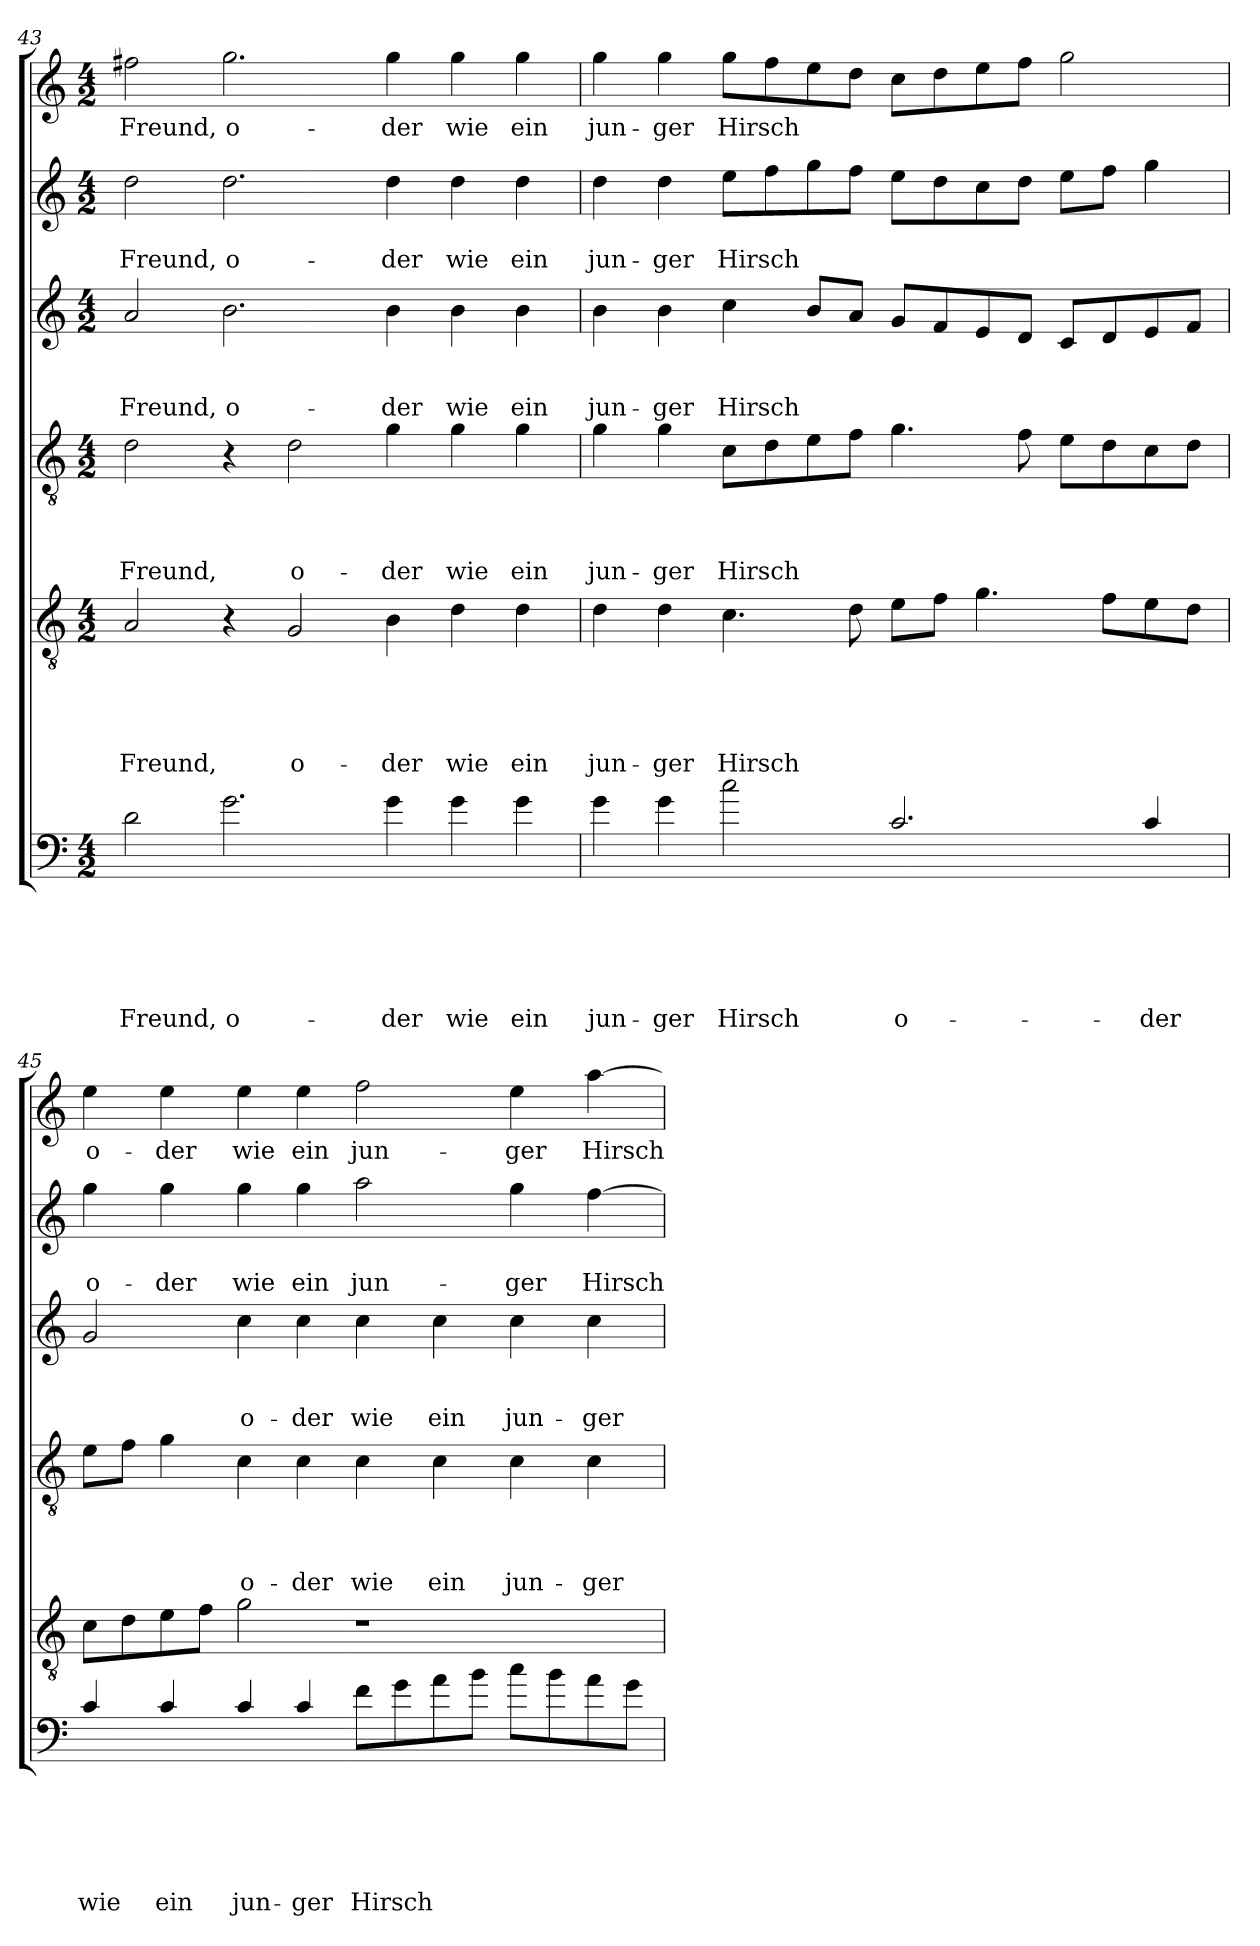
**kern	**text	**text	**text	**text	**text	**text	**kern	**text	**text	**text	**text	**text	**kern	**text	**text	**text	**text	**kern	**text	**text	**text	**kern	**text	**text	**kern	**text
*part6	*part6	*part6	*part6	*part6	*part6	*part6	*part5	*part5	*part5	*part5	*part5	*part5	*part4	*part4	*part4	*part4	*part4	*part3	*part3	*part3	*part3	*part2	*part2	*part2	*part1	*part1
*staff6	*staff6	*staff6	*staff6	*staff6	*staff6	*staff6	*staff5	*staff5	*staff5	*staff5	*staff5	*staff5	*staff4	*staff4	*staff4	*staff4	*staff4	*staff3	*staff3	*staff3	*staff3	*staff2	*staff2	*staff2	*staff1	*staff1
!!LO:LB:g=z
*clefF4	*	*	*	*	*	*	*clefGv2	*	*	*	*	*	*clefGv2	*	*	*	*	*clefG2	*	*	*	*clefG2	*	*	*clefG2	*
*ITrd8c14	*	*	*	*	*	*	*	*	*	*	*	*	*	*	*	*	*	*	*	*	*	*	*	*	*	*
*k[]	*	*	*	*	*	*	*k[]	*	*	*	*	*	*k[]	*	*	*	*	*k[]	*	*	*	*k[]	*	*	*k[]	*
*C:	*	*	*	*	*	*	*C:	*	*	*	*	*	*C:	*	*	*	*	*C:	*	*	*	*C:	*	*	*C:	*
*M4/2	*	*	*	*	*	*	*M4/2	*	*	*	*	*	*M4/2	*	*	*	*	*M4/2	*	*	*	*M4/2	*	*	*M4/2	*
=43	=43	=43	=43	=43	=43	=43	=43	=43	=43	=43	=43	=43	=43	=43	=43	=43	=43	=43	=43	=43	=43	=43	=43	=43	=43	=43
!	!	!	!	!	!	!LO:LY:b	!	!	!	!	!	!LO:LY:b	!	!	!	!	!LO:LY:b	!	!	!	!LO:LY:b	!	!	!LO:LY:b	!	!LO:LY:b
2D\	.	.	.	.	.	Freund,	2A/	.	.	.	.	Freund,	2d\	.	.	.	Freund,	2a/	.	.	Freund,	2dd\	.	Freund,	2ff#X\	Freund,
!	!	!	!	!	!	!LO:LY:b	!	!	!	!	!	!	!	!	!	!	!	!	!	!	!LO:LY:b	!	!	!LO:LY:b	!	!LO:LY:b
2.G\	.	.	.	.	.	o-	4r	.	.	.	.	.	4r	.	.	.	.	2.b\	.	.	o-	2.dd\	.	o-	2.gg\	o-
!	!	!	!	!	!	!	!	!	!	!	!	!LO:LY:b	!	!	!	!	!LO:LY:b	!	!	!	!	!	!	!	!	!
.	.	.	.	.	.	.	2G/	.	.	.	.	o-	2d\	.	.	.	o-	.	.	.	.	.	.	.	.	.
!	!	!	!	!	!	!LO:LY:b	!	!	!	!	!	!LO:LY:b	!	!	!	!	!LO:LY:b	!	!	!	!LO:LY:b	!	!	!LO:LY:b	!	!LO:LY:b
4G\	.	.	.	.	.	-der	4B\	.	.	.	.	-der	4g\	.	.	.	-der	4b\	.	.	-der	4dd\	.	-der	4gg\	-der
!	!	!	!	!	!	!LO:LY:b	!	!	!	!	!	!LO:LY:b	!	!	!	!	!LO:LY:b	!	!	!	!LO:LY:b	!	!	!LO:LY:b	!	!LO:LY:b
4G\	.	.	.	.	.	wie	4d\	.	.	.	.	wie	4g\	.	.	.	wie	4b\	.	.	wie	4dd\	.	wie	4gg\	wie
!	!	!	!	!	!	!LO:LY:b	!	!	!	!	!	!LO:LY:b	!	!	!	!	!LO:LY:b	!	!	!	!LO:LY:b	!	!	!LO:LY:b	!	!LO:LY:b
4G\	.	.	.	.	.	ein	4d\	.	.	.	.	ein	4g\	.	.	.	ein	4b\	.	.	ein	4dd\	.	ein	4gg\	ein
=44	=44	=44	=44	=44	=44	=44	=44	=44	=44	=44	=44	=44	=44	=44	=44	=44	=44	=44	=44	=44	=44	=44	=44	=44	=44	=44
!	!	!	!	!	!	!LO:LY:b	!	!	!	!	!	!LO:LY:b	!	!	!	!	!LO:LY:b	!	!	!	!LO:LY:b	!	!	!LO:LY:b	!	!LO:LY:b
4G\	.	.	.	.	.	jun-	4d\	.	.	.	.	jun-	4g\	.	.	.	jun-	4b\	.	.	jun-	4dd\	.	jun-	4gg\	jun-
!	!	!	!	!	!	!LO:LY:b	!	!	!	!	!	!LO:LY:b	!	!	!	!	!LO:LY:b	!	!	!	!LO:LY:b	!	!	!LO:LY:b	!	!LO:LY:b
4G\	.	.	.	.	.	-ger	4d\	.	.	.	.	-ger	4g\	.	.	.	-ger	4b\	.	.	-ger	4dd\	.	-ger	4gg\	-ger
!	!	!	!	!	!	!LO:LY:b	!	!	!	!	!	!LO:LY:b	!	!	!	!	!LO:LY:b	!	!	!	!LO:LY:b	!	!	!LO:LY:b	!	!LO:LY:b
2c\	.	.	.	.	.	Hirsch	4.c\	.	.	.	.	Hirsch	8c\L	.	.	.	Hirsch	4cc\	.	.	Hirsch	8ee\L	.	Hirsch	8gg\L	Hirsch
.	.	.	.	.	.	.	.	.	.	.	.	.	8d\	.	.	.	.	.	.	.	.	8ff\	.	.	8ff\	.
.	.	.	.	.	.	.	.	.	.	.	.	.	8e\	.	.	.	.	8b/L	.	.	.	8gg\	.	.	8ee\	.
.	.	.	.	.	.	.	8d\	.	.	.	.	.	8f\J	.	.	.	.	8a/J	.	.	.	8ff\J	.	.	8dd\J	.
!	!	!	!	!	!	!LO:LY:b	!	!	!	!	!	!	!	!	!	!	!	!	!	!	!	!	!	!	!	!
2.C/	.	.	.	.	.	o-	8e\L	.	.	.	.	.	4.g\	.	.	.	.	8g/L	.	.	.	8ee\L	.	.	8cc\L	.
.	.	.	.	.	.	.	8f\J	.	.	.	.	.	.	.	.	.	.	8f/	.	.	.	8dd\	.	.	8dd\	.
.	.	.	.	.	.	.	4.g\	.	.	.	.	.	.	.	.	.	.	8e/	.	.	.	8cc\	.	.	8ee\	.
.	.	.	.	.	.	.	.	.	.	.	.	.	8f\	.	.	.	.	8d/J	.	.	.	8dd\J	.	.	8ff\J	.
.	.	.	.	.	.	.	.	.	.	.	.	.	8e\L	.	.	.	.	8c/L	.	.	.	8ee\L	.	.	2gg\	.
.	.	.	.	.	.	.	8f\L	.	.	.	.	.	8d\	.	.	.	.	8d/	.	.	.	8ff\J	.	.	.	.
!	!	!	!	!	!	!LO:LY:b	!	!	!	!	!	!	!	!	!	!	!	!	!	!	!	!	!	!	!	!
4C/	.	.	.	.	.	-der	8e\	.	.	.	.	.	8c\	.	.	.	.	8e/	.	.	.	4gg\	.	.	.	.
.	.	.	.	.	.	.	8d\J	.	.	.	.	.	8d\J	.	.	.	.	8f/J	.	.	.	.	.	.	.	.
=45	=45	=45	=45	=45	=45	=45	=45	=45	=45	=45	=45	=45	=45	=45	=45	=45	=45	=45	=45	=45	=45	=45	=45	=45	=45	=45
!	!	!	!	!	!	!LO:LY:b	!	!	!	!	!	!	!	!	!	!	!	!	!	!	!	!	!	!LO:LY:b	!	!LO:LY:b
4C/	.	.	.	.	.	wie	8c\L	.	.	.	.	.	8e\L	.	.	.	.	2g/	.	.	.	4gg\	.	o-	4ee\	o-
.	.	.	.	.	.	.	8d\	.	.	.	.	.	8f\J	.	.	.	.	.	.	.	.	.	.	.	.	.
!	!	!	!	!	!	!LO:LY:b	!	!	!	!	!	!	!	!	!	!	!	!	!	!	!	!	!	!LO:LY:b	!	!LO:LY:b
4C/	.	.	.	.	.	ein	8e\	.	.	.	.	.	4g\	.	.	.	.	.	.	.	.	4gg\	.	-der	4ee\	-der
.	.	.	.	.	.	.	8f\J	.	.	.	.	.	.	.	.	.	.	.	.	.	.	.	.	.	.	.
!	!	!	!	!	!	!LO:LY:b	!	!	!	!	!	!	!	!	!	!	!LO:LY:b	!	!	!	!LO:LY:b	!	!	!LO:LY:b	!	!LO:LY:b
4C/	.	.	.	.	.	jun-	2g\	.	.	.	.	.	4c\	.	.	.	o-	4cc\	.	.	o-	4gg\	.	wie	4ee\	wie
!	!	!	!	!	!	!LO:LY:b	!	!	!	!	!	!	!	!	!	!	!LO:LY:b	!	!	!	!LO:LY:b	!	!	!LO:LY:b	!	!LO:LY:b
4C/	.	.	.	.	.	-ger	.	.	.	.	.	.	4c\	.	.	.	-der	4cc\	.	.	-der	4gg\	.	ein	4ee\	ein
!	!	!	!	!	!	!LO:LY:b	!	!	!	!	!	!	!	!	!	!	!LO:LY:b	!	!	!	!LO:LY:b	!	!	!LO:LY:b	!	!LO:LY:b
8F\L	.	.	.	.	.	Hirsch	1r	.	.	.	.	.	4c\	.	.	.	wie	4cc\	.	.	wie	2aa\	.	jun-	2ff\	jun-
8G\	.	.	.	.	.	.	.	.	.	.	.	.	.	.	.	.	.	.	.	.	.	.	.	.	.	.
!	!	!	!	!	!	!	!	!	!	!	!	!	!	!	!	!	!LO:LY:b	!	!	!	!LO:LY:b	!	!	!	!	!
8A\	.	.	.	.	.	.	.	.	.	.	.	.	4c\	.	.	.	ein	4cc\	.	.	ein	.	.	.	.	.
8B\J	.	.	.	.	.	.	.	.	.	.	.	.	.	.	.	.	.	.	.	.	.	.	.	.	.	.
!	!	!	!	!	!	!	!	!	!	!	!	!	!	!	!	!	!LO:LY:b	!	!	!	!LO:LY:b	!	!	!LO:LY:b	!	!LO:LY:b
8c\L	.	.	.	.	.	.	.	.	.	.	.	.	4c\	.	.	.	jun-	4cc\	.	.	jun-	4gg\	.	-ger	4ee\	-ger
8B\	.	.	.	.	.	.	.	.	.	.	.	.	.	.	.	.	.	.	.	.	.	.	.	.	.	.
!	!	!	!	!	!	!	!	!	!	!	!	!	!	!	!	!	!LO:LY:b	!	!	!	!LO:LY:b	!	!	!LO:LY:b	!	!LO:LY:b
8A\	.	.	.	.	.	.	.	.	.	.	.	.	4c\	.	.	.	-ger	4cc\	.	.	-ger	[4ff\	.	Hirsch	[4aa\	Hirsch
8G\J	.	.	.	.	.	.	.	.	.	.	.	.	.	.	.	.	.	.	.	.	.	.	.	.	.	.
=	=	=	=	=	=	=	=	=	=	=	=	=	=	=	=	=	=	=	=	=	=	=	=	=	=	=
*-	*-	*-	*-	*-	*-	*-	*-	*-	*-	*-	*-	*-	*-	*-	*-	*-	*-	*-	*-	*-	*-	*-	*-	*-	*-	*-
